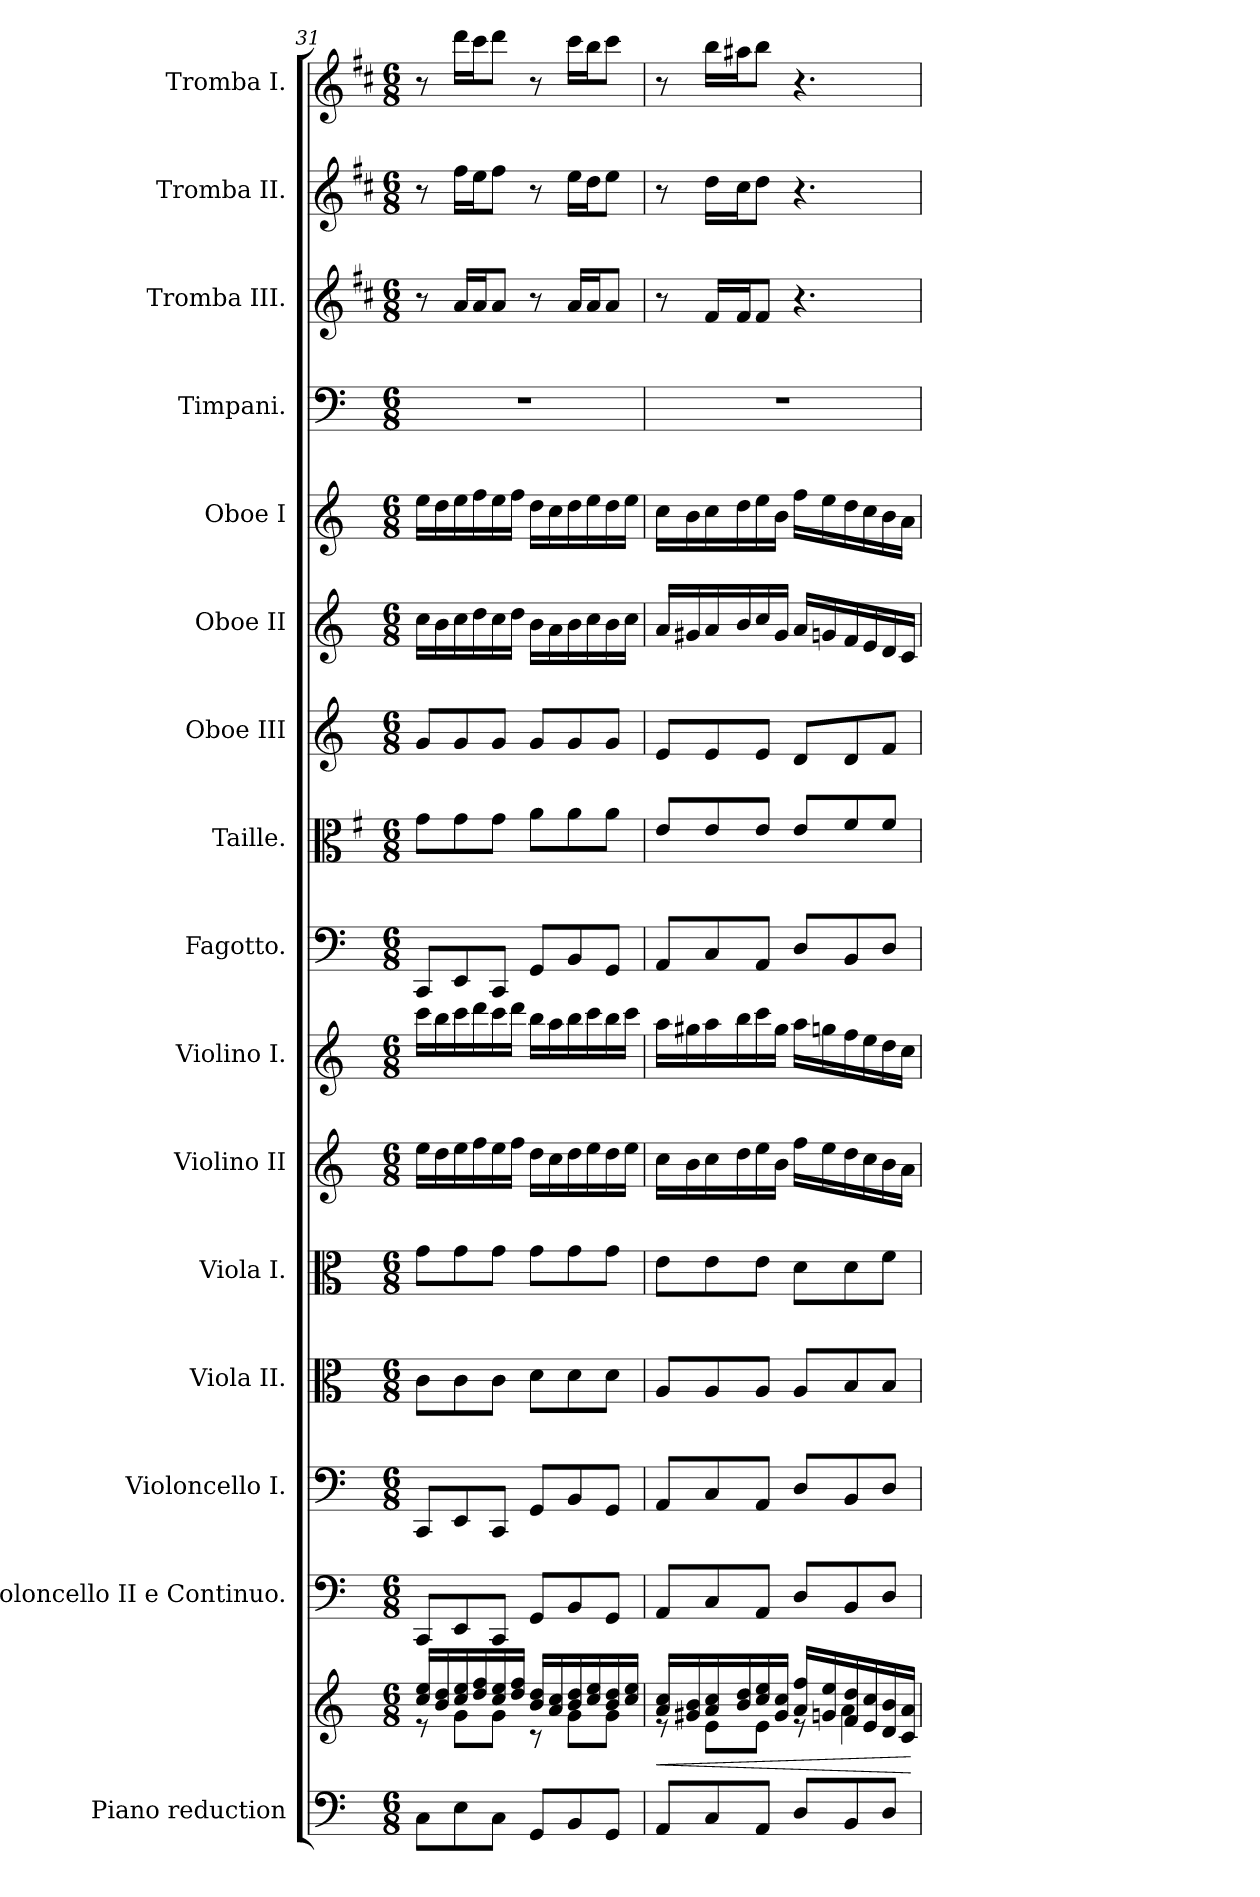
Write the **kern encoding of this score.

**kern	**kern	**dynam	**kern	**kern	**kern	**kern	**kern	**kern	**kern	**kern	**kern	**kern	**kern	**kern	**kern	**kern	**kern
*part16	*part16	*part16	*part15	*part14	*part13	*part12	*part11	*part10	*part9	*part8	*part7	*part6	*part5	*part4	*part3	*part2	*part1
*staff17	*staff16	*staff16/17	*staff15	*staff14	*staff13	*staff12	*staff11	*staff10	*staff9	*staff8	*staff7	*staff6	*staff5	*staff4	*staff3	*staff2	*staff1
*I"Piano reduction	*	*	*I"Violoncello II e Continuo.	*I"Violoncello I.	*I"Viola II.	*I"Viola I.	*I"Violino II	*I"Violino I.	*I"Fagotto.	*I"Taille.	*I"Oboe III	*I"Oboe II	*I"Oboe I	*I"Timpani.	*I"Tromba III.	*I"Tromba II.	*I"Tromba I.
*I'Pno	*	*	*I'Vc	*I'Vc	*I'Vla	*I'Vla	*	*I'Vln	*	*	*I'Ob	*I'Ob	*I'Ob	*I'Timp	*	*	*
*clefF4	*clefG2	*	*clefF4	*clefF4	*clefC3	*clefC3	*clefG2	*clefG2	*clefF4	*clefC3	*clefG2	*clefG2	*clefG2	*clefF4	*clefG2	*clefG2	*clefG2
*	*	*	*ITrd7c12	*	*	*	*	*	*	*ITrd4c7	*	*	*	*	*ITrd1c2	*ITrd1c2	*ITrd1c2
*k[]	*k[]	*	*k[]	*k[]	*k[]	*k[]	*k[]	*k[]	*k[]	*k[]	*k[]	*k[]	*k[]	*k[]	*k[]	*k[]	*k[]
*M6/8	*M6/8	*	*M6/8	*M6/8	*M6/8	*M6/8	*M6/8	*M6/8	*M6/8	*M6/8	*M6/8	*M6/8	*M6/8	*M6/8	*M6/8	*M6/8	*M6/8
=31	=31	=31	=31	=31	=31	=31	=31	=31	=31	=31	=31	=31	=31	=31	=31	=31	=31
*	*^	*	*	*	*	*	*	*	*	*	*	*	*	*	*	*	*
8C\L	16cc/ 16ee/LL	8r	.	8CCC/L	8CC/L	8c\L	8g\L	16ee\LL	16ccc\LL	8CC/L	8c\L	8g/L	16cc\LL	16ee\LL	2.r	8r	8r	8r
.	16b/ 16dd/	.	.	.	.	.	.	16dd\	16bb\	.	.	.	16b\	16dd\	.	.	.	.
8E\	16cc/ 16ee/	8g\L	.	8EEE/	8EE/	8c\	8g\	16ee\	16ccc\	8EE/	8c\	8g/	16cc\	16ee\	.	16g/LL	16ee\LL	16ccc\LL
.	16dd/ 16ff/	.	.	.	.	.	.	16ff\	16ddd\	.	.	.	16dd\	16ff\	.	16g/J	16dd\J	16bb\J
8C\J	16cc/ 16ee/	8g\J	.	8CCC/J	8CC/J	8c\J	8g\J	16ee\	16ccc\	8CC/J	8c\J	8g/J	16cc\	16ee\	.	8g/J	8ee\J	8ccc\J
.	16dd/ 16ff/JJ	.	.	.	.	.	.	16ff\JJ	16ddd\JJ	.	.	.	16dd\JJ	16ff\JJ	.	.	.	.
8GG/L	16b/ 16dd/LL	8r	.	8GGG/L	8GG/L	8d\L	8g\L	16dd\LL	16bb\LL	8GG/L	8d\L	8g/L	16b\LL	16dd\LL	.	8r	8r	8r
.	16a/ 16cc/	.	.	.	.	.	.	16cc\	16aa\	.	.	.	16a\	16cc\	.	.	.	.
8BB/	16b/ 16dd/	8g\L	.	8BBB/	8BB/	8d\	8g\	16dd\	16bb\	8BB/	8d\	8g/	16b\	16dd\	.	16g/LL	16dd\LL	16bb\LL
.	16cc/ 16ee/	.	.	.	.	.	.	16ee\	16ccc\	.	.	.	16cc\	16ee\	.	16g/J	16cc\J	16aa\J
8GG/J	16b/ 16dd/	8g\J	.	8GGG/J	8GG/J	8d\J	8g\J	16dd\	16bb\	8GG/J	8d\J	8g/J	16b\	16dd\	.	8g/J	8dd\J	8bb\J
.	16cc/ 16ee/JJ	.	.	.	.	.	.	16ee\JJ	16ccc\JJ	.	.	.	16cc\JJ	16ee\JJ	.	.	.	.
=32	=32	=32	=32	=32	=32	=32	=32	=32	=32	=32	=32	=32	=32	=32	=32	=32	=32	=32
!	!	!	!LO:HP:b	!	!	!	!	!	!	!	!	!	!	!	!	!	!	!
8AA/L	16a/ 16cc/LL	8re	<	8AAA/L	8AA/L	8A/L	8e\L	16cc\LL	16aa\LL	8AA/L	8A/L	8e/L	16a/LL	16cc\LL	2.r	8r	8r	8r
.	16g#X/ 16b/	.	.	.	.	.	.	16b\	16gg#X\	.	.	.	16g#X/	16b\	.	.	.	.
8C/	16a/ 16cc/	8e\L	.	8CC/	8C/	8A/	8e\	16cc\	16aa\	8C/	8A/	8e/	16a/	16cc\	.	16e/LL	16cc\LL	16aa\LL
.	16b/ 16dd/	.	.	.	.	.	.	16dd\	16bb\	.	.	.	16b/	16dd\	.	16e/J	16b\J	16gg#X\J
8AA/J	16cc/ 16ee/	8e\J	.	8AAA/J	8AA/J	8A/J	8e\J	16ee\	16ccc\	8AA/J	8A/J	8e/J	16cc/	16ee\	.	8e/J	8cc\J	8aa\J
.	16g#/ 16cc/JJ	.	.	.	.	.	.	16b\JJ	16gg#\JJ	.	.	.	16g#/JJ	16b\JJ	.	.	.	.
8D/L	16a/ 16ff/LL	8re	.	8DD/L	8D/L	8A/L	8d\L	16ff\LL	16aa\LL	8D/L	8A/L	8d/L	16a/LL	16ff\LL	.	4.r	4.r	4.r
.	16gn/ 16ee/	.	.	.	.	.	.	16ee\	16ggn\	.	.	.	16gn/	16ee\	.	.	.	.
8BB/	16f/ 16dd/	4a\	.	8BBB/	8BB/	8B/	8d\	16dd\	16ff\	8BB/	8B/	8d/	16f/	16dd\	.	.	.	.
.	16e/ 16cc/	.	.	.	.	.	.	16cc\	16ee\	.	.	.	16e/	16cc\	.	.	.	.
8D/J	16d/ 16b/	.	.	8DD/J	8D/J	8B/J	8f\J	16b\	16dd\	8D/J	8B/J	8f/J	16d/	16b\	.	.	.	.
.	16c/ 16a/JJ	.	.	.	.	.	.	16a\JJ	16cc\JJ	.	.	.	16c/JJ	16a\JJ	.	.	.	.
*	*v	*v	*	*	*	*	*	*	*	*	*	*	*	*	*	*	*	*
.	.	[	.	.	.	.	.	.	.	.	.	.	.	.	.	.	.
=	=	=	=	=	=	=	=	=	=	=	=	=	=	=	=	=	=
*-	*-	*-	*-	*-	*-	*-	*-	*-	*-	*-	*-	*-	*-	*-	*-	*-	*-
